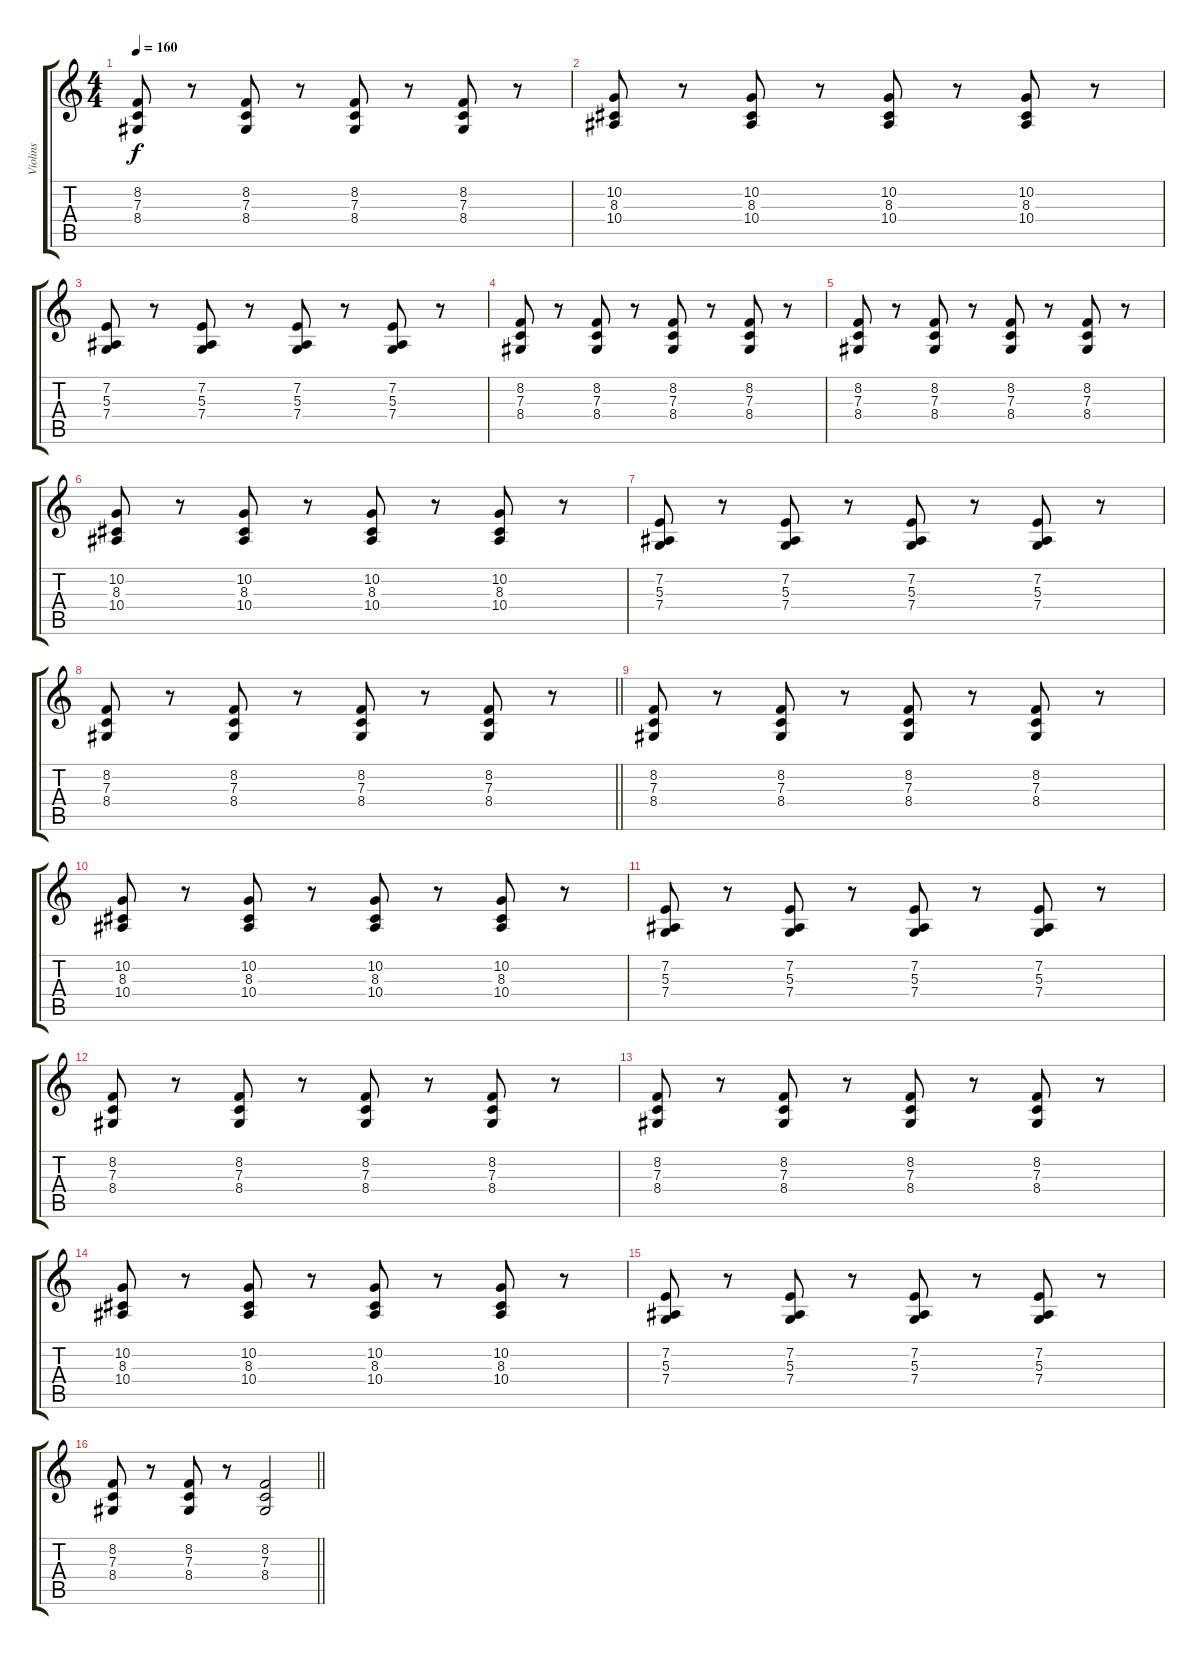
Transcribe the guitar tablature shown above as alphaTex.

\track ("Violins" "Violins") {instrument stringensemble1}
\staff {score tabs}
\tuning (D4 A3 F3 C3 G2 D2) {hide}
\ts (4 4)
\tempo 160
\clef g2
\ks c
(8.2 7.3 8.4).8{dy f} r.8 (8.2 7.3 8.4).8 r.8 (8.2 7.3 8.4).8 r.8 (8.2 7.3 8.4).8 r.8 |
(10.2 8.3 10.4).8 r.8 (10.2 8.3 10.4).8 r.8 (10.2 8.3 10.4).8 r.8 (10.2 8.3 10.4).8 r.8 |
(7.2 5.3 7.4).8 r.8 (7.2 5.3 7.4).8 r.8 (7.2 5.3 7.4).8 r.8 (7.2 5.3 7.4).8 r.8 |
(8.2 7.3 8.4).8 r.8 (8.2 7.3 8.4).8 r.8 (8.2 7.3 8.4).8 r.8 (8.2 7.3 8.4).8 r.8 |
(8.2 7.3 8.4).8 r.8 (8.2 7.3 8.4).8 r.8 (8.2 7.3 8.4).8 r.8 (8.2 7.3 8.4).8 r.8 |
(10.2 8.3 10.4).8 r.8 (10.2 8.3 10.4).8 r.8 (10.2 8.3 10.4).8 r.8 (10.2 8.3 10.4).8 r.8 |
(7.2 5.3 7.4).8 r.8 (7.2 5.3 7.4).8 r.8 (7.2 5.3 7.4).8 r.8 (7.2 5.3 7.4).8 r.8 |
\barLineRight lightlight
(8.2 7.3 8.4).8 r.8 (8.2 7.3 8.4).8 r.8 (8.2 7.3 8.4).8 r.8 (8.2 7.3 8.4).8 r.8 |
(8.2 7.3 8.4).8 r.8 (8.2 7.3 8.4).8 r.8 (8.2 7.3 8.4).8 r.8 (8.2 7.3 8.4).8 r.8 |
(10.2 8.3 10.4).8 r.8 (10.2 8.3 10.4).8 r.8 (10.2 8.3 10.4).8 r.8 (10.2 8.3 10.4).8 r.8 |
(7.2 5.3 7.4).8 r.8 (7.2 5.3 7.4).8 r.8 (7.2 5.3 7.4).8 r.8 (7.2 5.3 7.4).8 r.8 |
(8.2 7.3 8.4).8 r.8 (8.2 7.3 8.4).8 r.8 (8.2 7.3 8.4).8 r.8 (8.2 7.3 8.4).8 r.8 |
(8.2 7.3 8.4).8 r.8 (8.2 7.3 8.4).8 r.8 (8.2 7.3 8.4).8 r.8 (8.2 7.3 8.4).8 r.8 |
(10.2 8.3 10.4).8 r.8 (10.2 8.3 10.4).8 r.8 (10.2 8.3 10.4).8 r.8 (10.2 8.3 10.4).8 r.8 |
(7.2 5.3 7.4).8 r.8 (7.2 5.3 7.4).8 r.8 (7.2 5.3 7.4).8 r.8 (7.2 5.3 7.4).8 r.8 |
\barLineRight lightlight
(8.2 7.3 8.4).8 r.8 (8.2 7.3 8.4).8 r.8 (8.2 7.3 8.4).2
